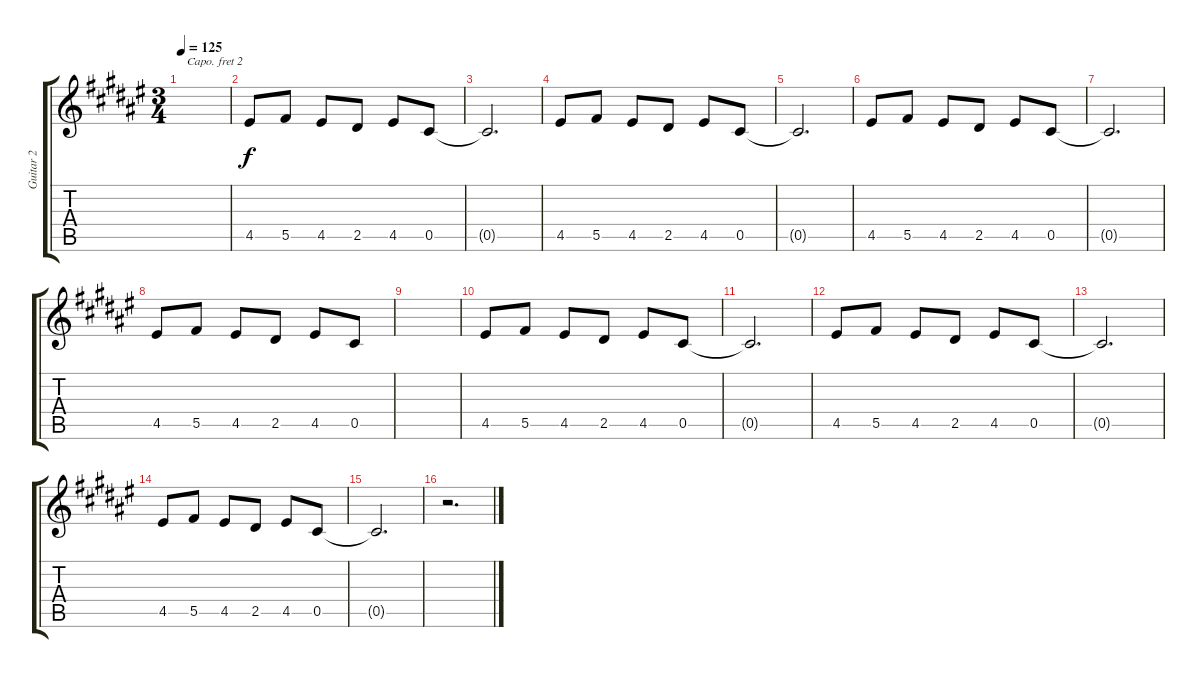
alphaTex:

\track ("Guitar 2" "Guitar 2") {instrument electricguitarclean}
\staff {score tabs}
\capo 2
\tuning (E4 B3 Ab3 E3 B2 E2) {hide}
\ts (3 4)
\tempo 125
\clef g2
\ks f#
|
4.5.8 5.5.8 4.5.8 2.5.8 4.5.8 0.5.8 |
0.5{t}.2{d} |
4.5.8 5.5.8 4.5.8 2.5.8 4.5.8 0.5.8 |
0.5{t}.2{d} |
4.5.8 5.5.8 4.5.8 2.5.8 4.5.8 0.5.8 |
0.5{t}.2{d} |
4.5.8 5.5.8 4.5.8 2.5.8 4.5.8 0.5.8 |
|
4.5.8 5.5.8 4.5.8 2.5.8 4.5.8 0.5.8 |
0.5{t}.2{d} |
4.5.8 5.5.8 4.5.8 2.5.8 4.5.8 0.5.8 |
0.5{t}.2{d} |
4.5.8 5.5.8 4.5.8 2.5.8 4.5.8 0.5.8 |
0.5{t}.2{d} |
r.2{d}
